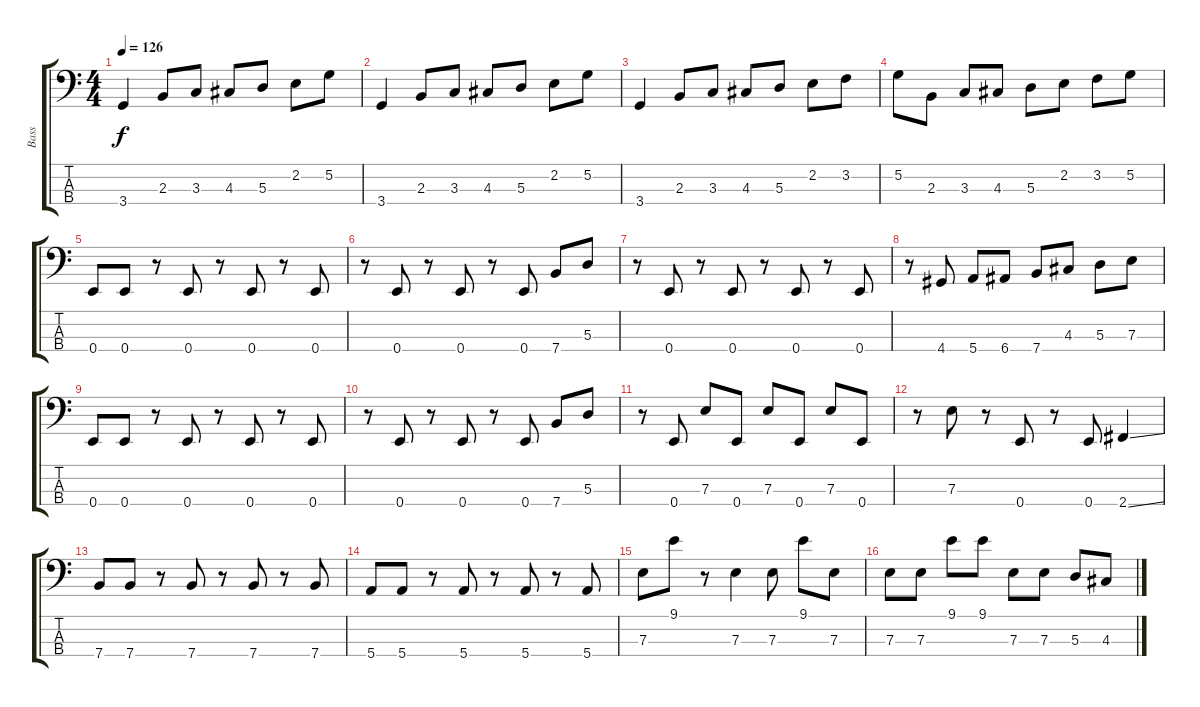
\track ("Bass" "Bass") {instrument electricbassfinger}
\staff {score tabs}
\tuning (G2 D2 A1 E1) {hide}
\ts (4 4)
\tempo 126
\clef f4
\ks c
3.4.4{dy f} 2.3.8 3.3.8 4.3.8 5.3.8 2.2.8 5.2.8 |
3.4.4 2.3.8 3.3.8 4.3.8 5.3.8 2.2.8 5.2.8 |
3.4.4 2.3.8 3.3.8 4.3.8 5.3.8 2.2.8 3.2.8 |
5.2.8 2.3.8 3.3.8 4.3.8 5.3.8 2.2.8 3.2.8 5.2.8 |
0.4.8 0.4.8 r.8 0.4.8 r.8 0.4.8 r.8 0.4.8 |
r.8 0.4.8 r.8 0.4.8 r.8 0.4.8 7.4.8 5.3.8 |
r.8 0.4.8 r.8 0.4.8 r.8 0.4.8 r.8 0.4.8 |
r.8 4.4.8 5.4.8 6.4.8 7.4.8 4.3.8 5.3.8 7.3.8 |
0.4.8 0.4.8 r.8 0.4.8 r.8 0.4.8 r.8 0.4.8 |
r.8 0.4.8 r.8 0.4.8 r.8 0.4.8 7.4.8 5.3.8 |
r.8 0.4.8 7.3.8 0.4.8 7.3.8 0.4.8 7.3.8 0.4.8 |
r.8 7.3.8 r.8 0.4.8 r.8 0.4.8 2.4{ss}.4 |
7.4.8 7.4.8 r.8 7.4.8 r.8 7.4.8 r.8 7.4.8 |
5.4.8 5.4.8 r.8 5.4.8 r.8 5.4.8 r.8 5.4.8 |
7.3.8 9.1.8 r.8 7.3.4 7.3.8 9.1.8 7.3.8 |
7.3.8 7.3.8 9.1.8 9.1.8 7.3.8 7.3.8 5.3.8 4.3.8
